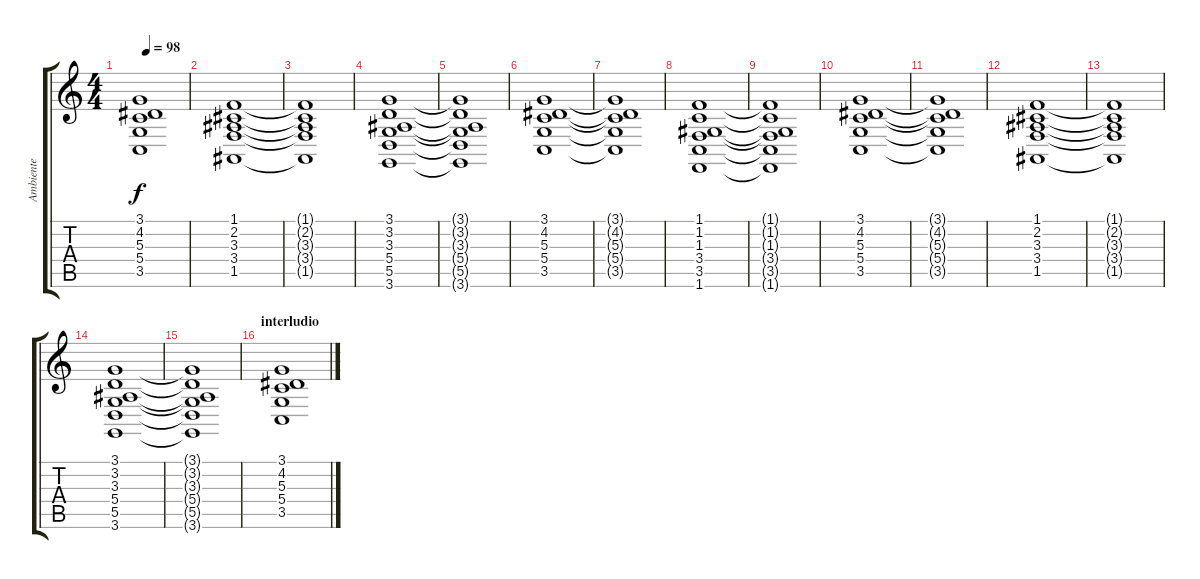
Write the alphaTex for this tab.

\track ("Ambiente" "Ambiente") {instrument pad2warm}
\staff {score tabs}
\tuning (E4 B3 G3 D3 A2 E2) {hide}
\ts (4 4)
\tempo 98
\clef g2
\ks c
(3.1{t} 4.2{t} 5.3{t} 5.4{t} 3.5{t}).1{dy f} |
(1.1 2.2 3.3 3.4 1.5).1 |
(1.1{t} 2.2{t} 3.3{t} 3.4{t} 1.5{t}).1 |
(3.1 3.2 3.3 5.4 5.5 3.6).1 |
(3.1{t} 3.2{t} 3.3{t} 5.4{t} 5.5{t} 3.6{t}).1 |
\section ("" "")
(3.1 4.2 5.3 5.4 3.5).1 |
(3.1{t} 4.2{t} 5.3{t} 5.4{t} 3.5{t}).1 |
(1.1 1.2 1.3 3.4 3.5 1.6).1 |
(1.1{t} 1.2{t} 1.3{t} 3.4{t} 3.5{t} 1.6{t}).1 |
(3.1 4.2 5.3 5.4 3.5).1 |
(3.1{t} 4.2{t} 5.3{t} 5.4{t} 3.5{t}).1 |
(1.1 2.2 3.3 3.4 1.5).1 |
(1.1{t} 2.2{t} 3.3{t} 3.4{t} 1.5{t}).1 |
(3.1 3.2 3.3 5.4 5.5 3.6).1 |
(3.1{t} 3.2{t} 3.3{t} 5.4{t} 5.5{t} 3.6{t}).1 |
\section ("" "interludio")
(3.1 4.2 5.3 5.4 3.5).1
